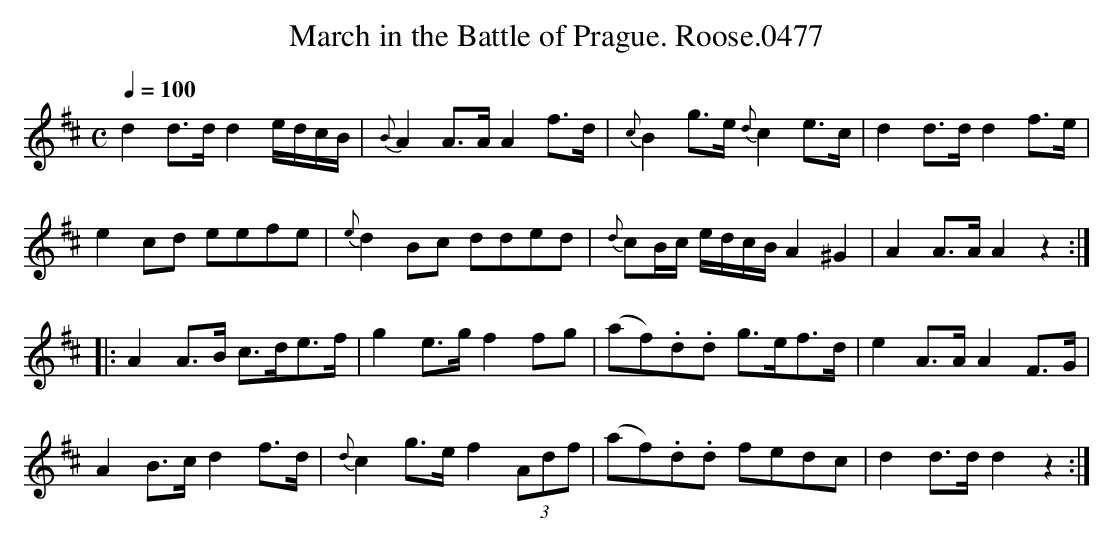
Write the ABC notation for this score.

X:1
T:March in the Battle of Prague. Roose.0477
M:C
L:1/8
Q:1/4=100
K:D
d2d>dd2 e/d/c/B/ | {B}A2A>A A2f>d | {c}B2g>e {d}c2e>c | d2d>d d2f>e |
e2cd eefe | {e}d2Bc dded | {d}cB/c/ e/d/c/B/ A2^G2 | A2A>A A2z2:|
|:A2A>B c>de>f | g2e>g f2fg | (af).d.d g>ef>d | e2A>A A2F>G |
A2B>c d2f>d | {d}c2g>e f2(3Adf | (af).d.d fedc | d2d>d d2z2 :|
